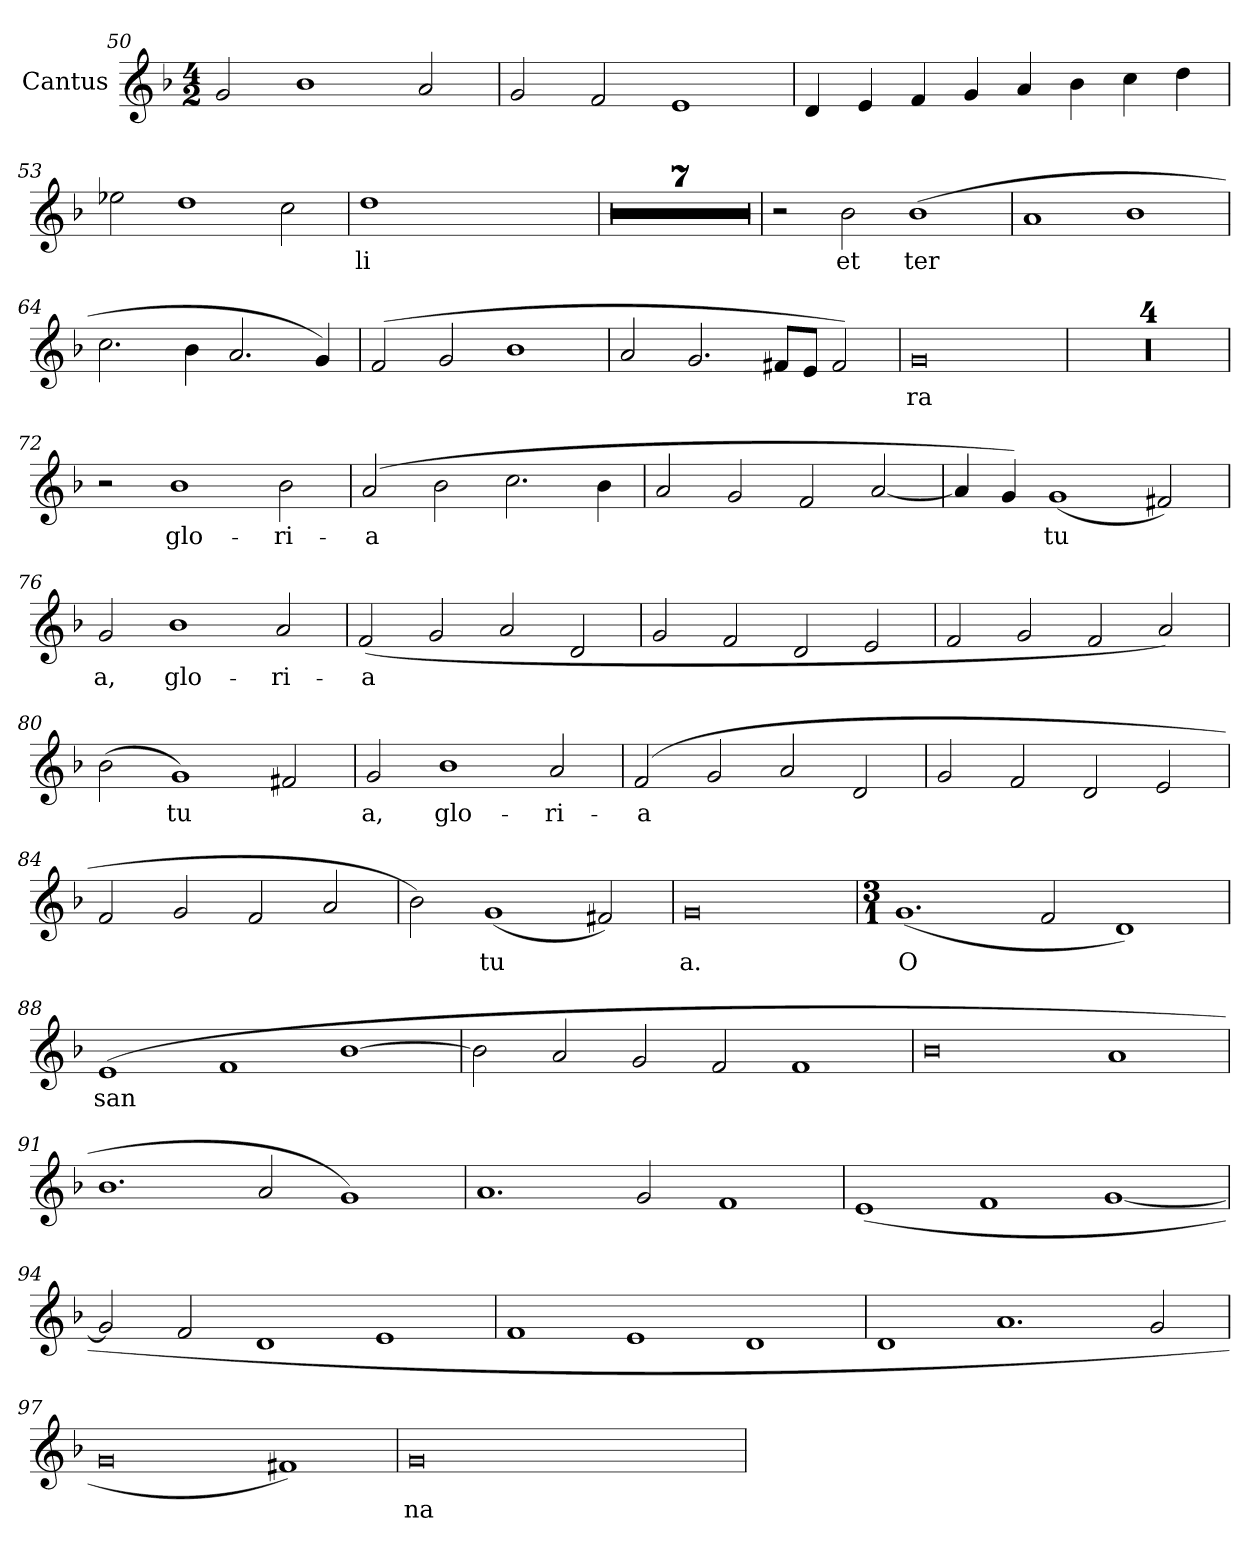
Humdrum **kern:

**kern	**text
*part1	*part1
*staff1	*staff1
*I"Cantus	*
*I'C	*
*clefG2	*
*k[b-]	*
*M4/2	*
=50	=50
2g/	.
1b-	.
2a/	.
=51	=51
2g/	.
2f/	.
1e	.
=52	=52
4d/	.
4e/	.
4f/	.
4g/	.
4a/	.
4b-\	.
4cc\	.
4dd\	.
=53	=53
2ee-X\	.
1dd	.
2cc\	.
!!LO:LB:g=z
=54	=54
!	!LO:LY:b
1dd	li
2ryy	.
2ryy	.
!!LO:LB:g=z
=55	=55
0r	.
=56	=56
0r	.
=57	=57
0r	.
=58	=58
0r	.
=59	=59
0r	.
=60	=60
0r	.
=61	=61
0r	.
!!LO:LB:g=z
=62	=62
2r	.
!	!LO:LY:b
2b-\	et
!	!LO:LY:b
(1b-	ter
=63	=63
1a	.
1b-	.
=64	=64
2.cc\	.
4b-\	.
2.a/	.
4g/)	.
!!LO:LB:g=z
=65	=65
(2f/	.
2g/	.
1b-	.
=66	=66
2a/	.
2.g/	.
8f#X/L	.
8e/J	.
2f#/)	.
=67	=67
!	!LO:LY:b
0g	ra
=68	=68
0r	.
=69	=69
0r	.
=70	=70
0r	.
=71	=71
0r	.
!!LO:LB:g=z
=72	=72
2r	.
!	!LO:LY:b
1b-	glo-
!	!LO:LY:b
2b-\	ri-
!!LO:LB:g=z
=73	=73
!	!LO:LY:b
(2a/	a
2b-\	.
2.cc\	.
4b-\	.
=74	=74
2a/	.
2g/	.
2f/	.
[2a/	.
=75	=75
4a/]	.
4g/)	.
!	!LO:LY:b
(1g	tu
2f#X/)	.
=76	=76
!	!LO:LY:b
2g/	a,
!	!LO:LY:b
1b-	glo-
!	!LO:LY:b
2a/	ri-
=77	=77
!	!LO:LY:b
(2f/	a
2g/	.
2a/	.
2d/	.
!!LO:LB:g=z
=78	=78
2g/	.
2f/	.
2d/	.
2e/	.
=79	=79
2f/	.
2g/	.
2f/	.
2a/)	.
!!LO:PB:g=z
=80	=80
!	!LO:LY:b
(2b-\	_
!	!LO:LY:b
1g)	tu
2f#X/	.
=81	=81
!	!LO:LY:b
2g/	a,
!	!LO:LY:b
1b-	glo-
!	!LO:LY:b
2a/	ri-
=82	=82
!	!LO:LY:b
(2f/	a
2g/	.
2a/	.
2d/	.
=83	=83
2g/	.
2f/	.
2d/	.
2e/	.
=84	=84
2f/	.
2g/	.
2f/	.
2a/	.
!!LO:LB:g=z
=85	=85
2b-\)	.
!	!LO:LY:b
(1g	tu
2f#X/)	.
=86	=86
!	!LO:LY:b
0g	a.
!!LO:LB:g=z
=87	=87
*M3/1	*
!	!LO:LY:b
(1.g	O
2f/	.
1d)	.
=88	=88
!	!LO:LY:b
(1e	san
1f	.
[1b-	.
=89	=89
2b-\]	.
2a/	.
2g/	.
2f/	.
1f	.
=90	=90
0b-	.
1a	.
!!LO:LB:g=z
=91	=91
1.b-	.
2a/	.
1g)	.
=92	=92
1.a	.
2g/	.
1f	.
!!LO:LB:g=z
=93	=93
(1e	.
1f	.
[1g	.
=94	=94
2g/]	.
2f/	.
1d	.
1e	.
=95	=95
1f	.
1e	.
1d	.
=96	=96
1d	.
1.a	.
2g/	.
!!LO:LB:g=z
=97	=97
0g	.
1f#X)	.
=98	=98
!	!LO:LY:b
0g	na
2ryy	.
2ryy	.
=	=
*-	*-
